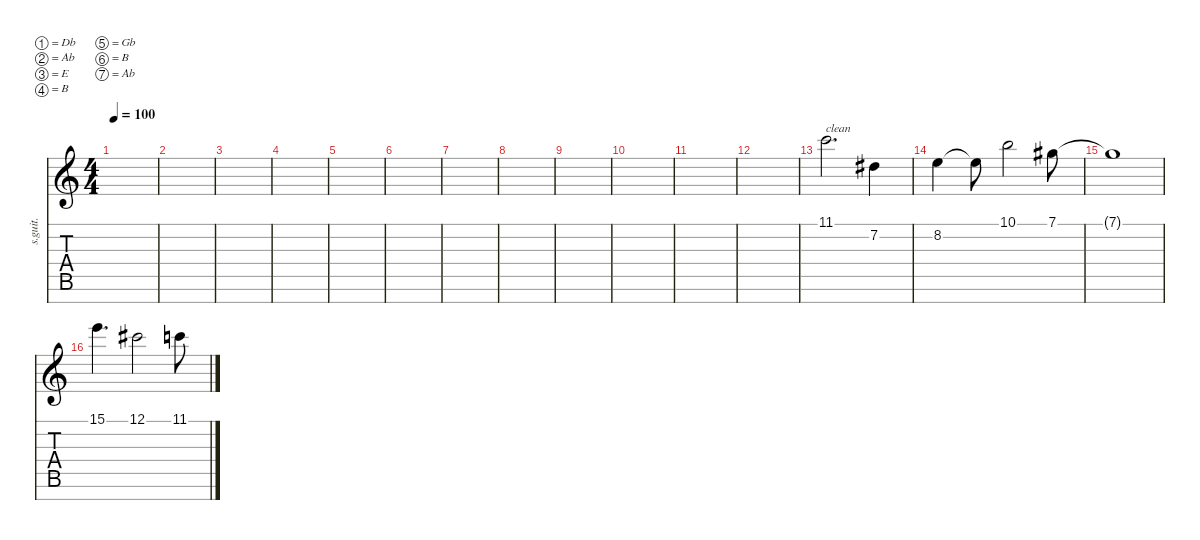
\defaultSystemsLayout 4
\hideDynamics
\bracketExtendMode nobrackets
\track ("lead" "s.guit.") {instrument acousticguitarsteel}
\staff {score tabs}
\tuning (Db4 Ab3 E3 B2 Gb2 B1 Ab1)
\ts (4 4)
\tempo 100
\clef g2
\ks c
|
|
|
|
|
|
|
|
|
|
|
|
11.1.2{d txt "clean" beam Down} 7.2{acc #}.4{beam Down} |
8.2.4{beam Down} 8.2{t}.8{beam Down} 10.1.2{beam Down} 7.1{acc #}.8{beam Down} |
7.1{t acc #}.1{beam Down} |
15.1.4{d beam Down} 12.1{acc #}.2{beam Down} 11.1.8{beam Down}
